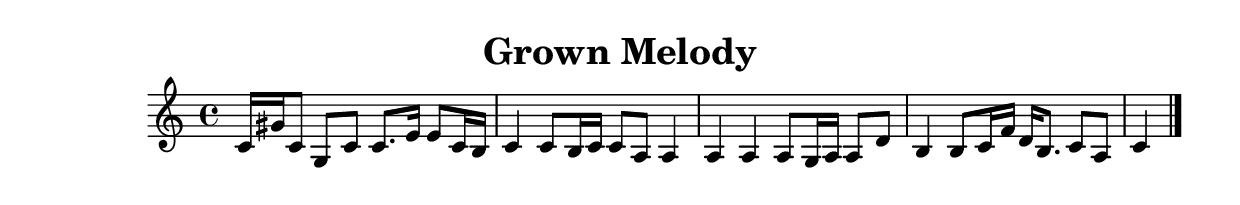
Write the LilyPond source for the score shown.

\header{title = "Grown Melody"}

\score{
\absolute {
 c'16 gis'16 c'8 g8 c'8 c'8. e'16 e'8 c'16 b16 c'4 c'8 b16 c'16 c'8 a8 a4 a4 a4 a8 g16 a16 a8 d'8 b4 b8 c'16 f'16 d'16 b8. c'8 a8 c'4 \bar"|."

}
\midi{}
\layout{}
}
